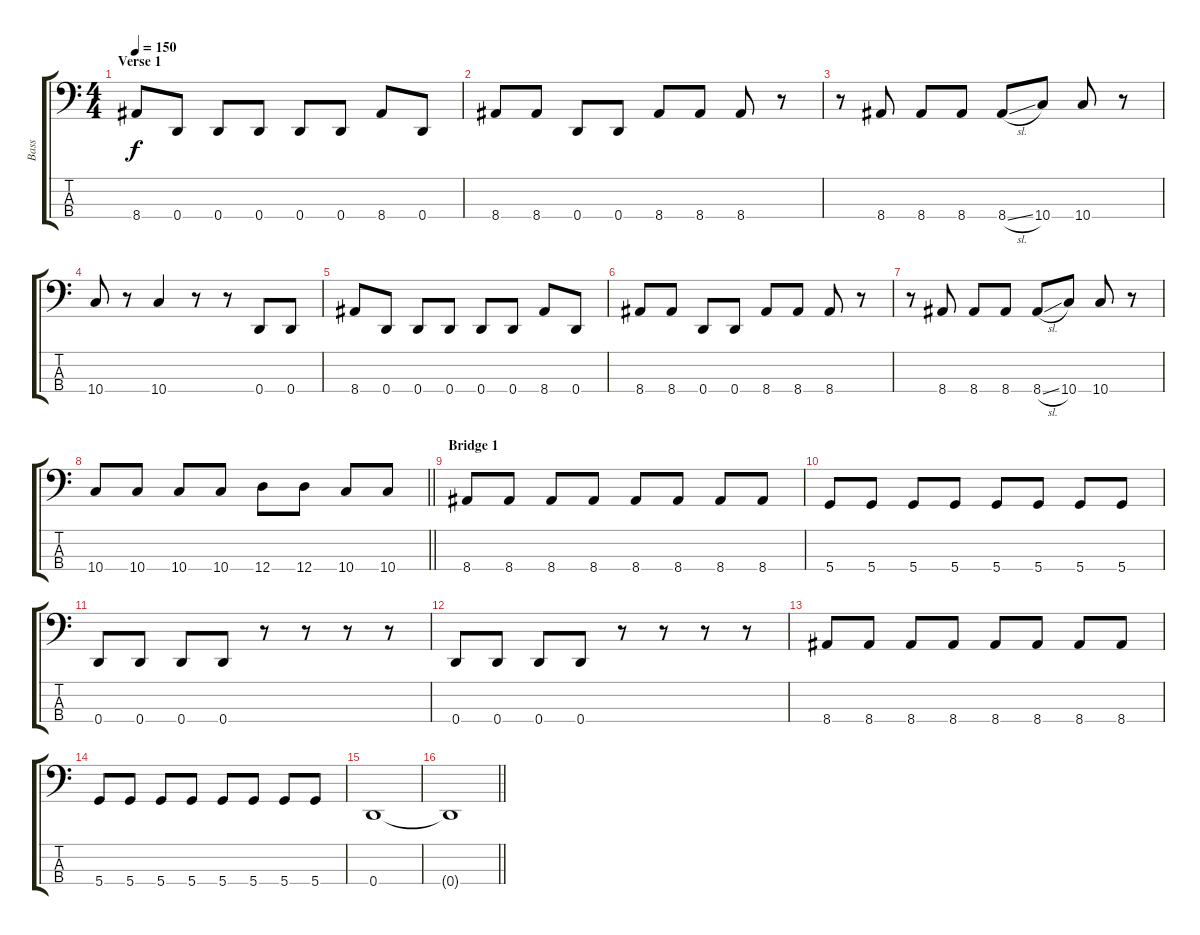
\track ("Bass" "Bass") {instrument electricbassfinger}
\staff {score tabs}
\tuning (G2 D2 A1 D1) {hide}
\ts (4 4)
\section ("" "Verse 1")
\tempo 150
\clef f4
\ks c
8.4.8{dy f} 0.4.8 0.4.8 0.4.8 0.4.8 0.4.8 8.4.8 0.4.8 |
8.4.8 8.4.8 0.4.8 0.4.8 8.4.8 8.4.8 8.4.8 r.8 |
r.8 8.4.8 8.4.8 8.4.8 8.4{sl}.8 10.4.8 10.4.8 r.8 |
10.4.8 r.8 10.4.4 r.8 r.8 0.4.8 0.4.8 |
8.4.8 0.4.8 0.4.8 0.4.8 0.4.8 0.4.8 8.4.8 0.4.8 |
8.4.8 8.4.8 0.4.8 0.4.8 8.4.8 8.4.8 8.4.8 r.8 |
r.8 8.4.8 8.4.8 8.4.8 8.4{sl}.8 10.4.8 10.4.8 r.8 |
\barLineRight lightlight
10.4.8 10.4.8 10.4.8 10.4.8 12.4.8 12.4.8 10.4.8 10.4.8 |
\section ("" "Bridge 1")
8.4.8 8.4.8 8.4.8 8.4.8 8.4.8 8.4.8 8.4.8 8.4.8 |
5.4.8 5.4.8 5.4.8 5.4.8 5.4.8 5.4.8 5.4.8 5.4.8 |
0.4.8 0.4.8 0.4.8 0.4.8 r.8 r.8 r.8 r.8 |
0.4.8 0.4.8 0.4.8 0.4.8 r.8 r.8 r.8 r.8 |
8.4.8 8.4.8 8.4.8 8.4.8 8.4.8 8.4.8 8.4.8 8.4.8 |
5.4.8 5.4.8 5.4.8 5.4.8 5.4.8 5.4.8 5.4.8 5.4.8 |
0.4.1 |
\barLineRight lightlight
0.4{t}.1
